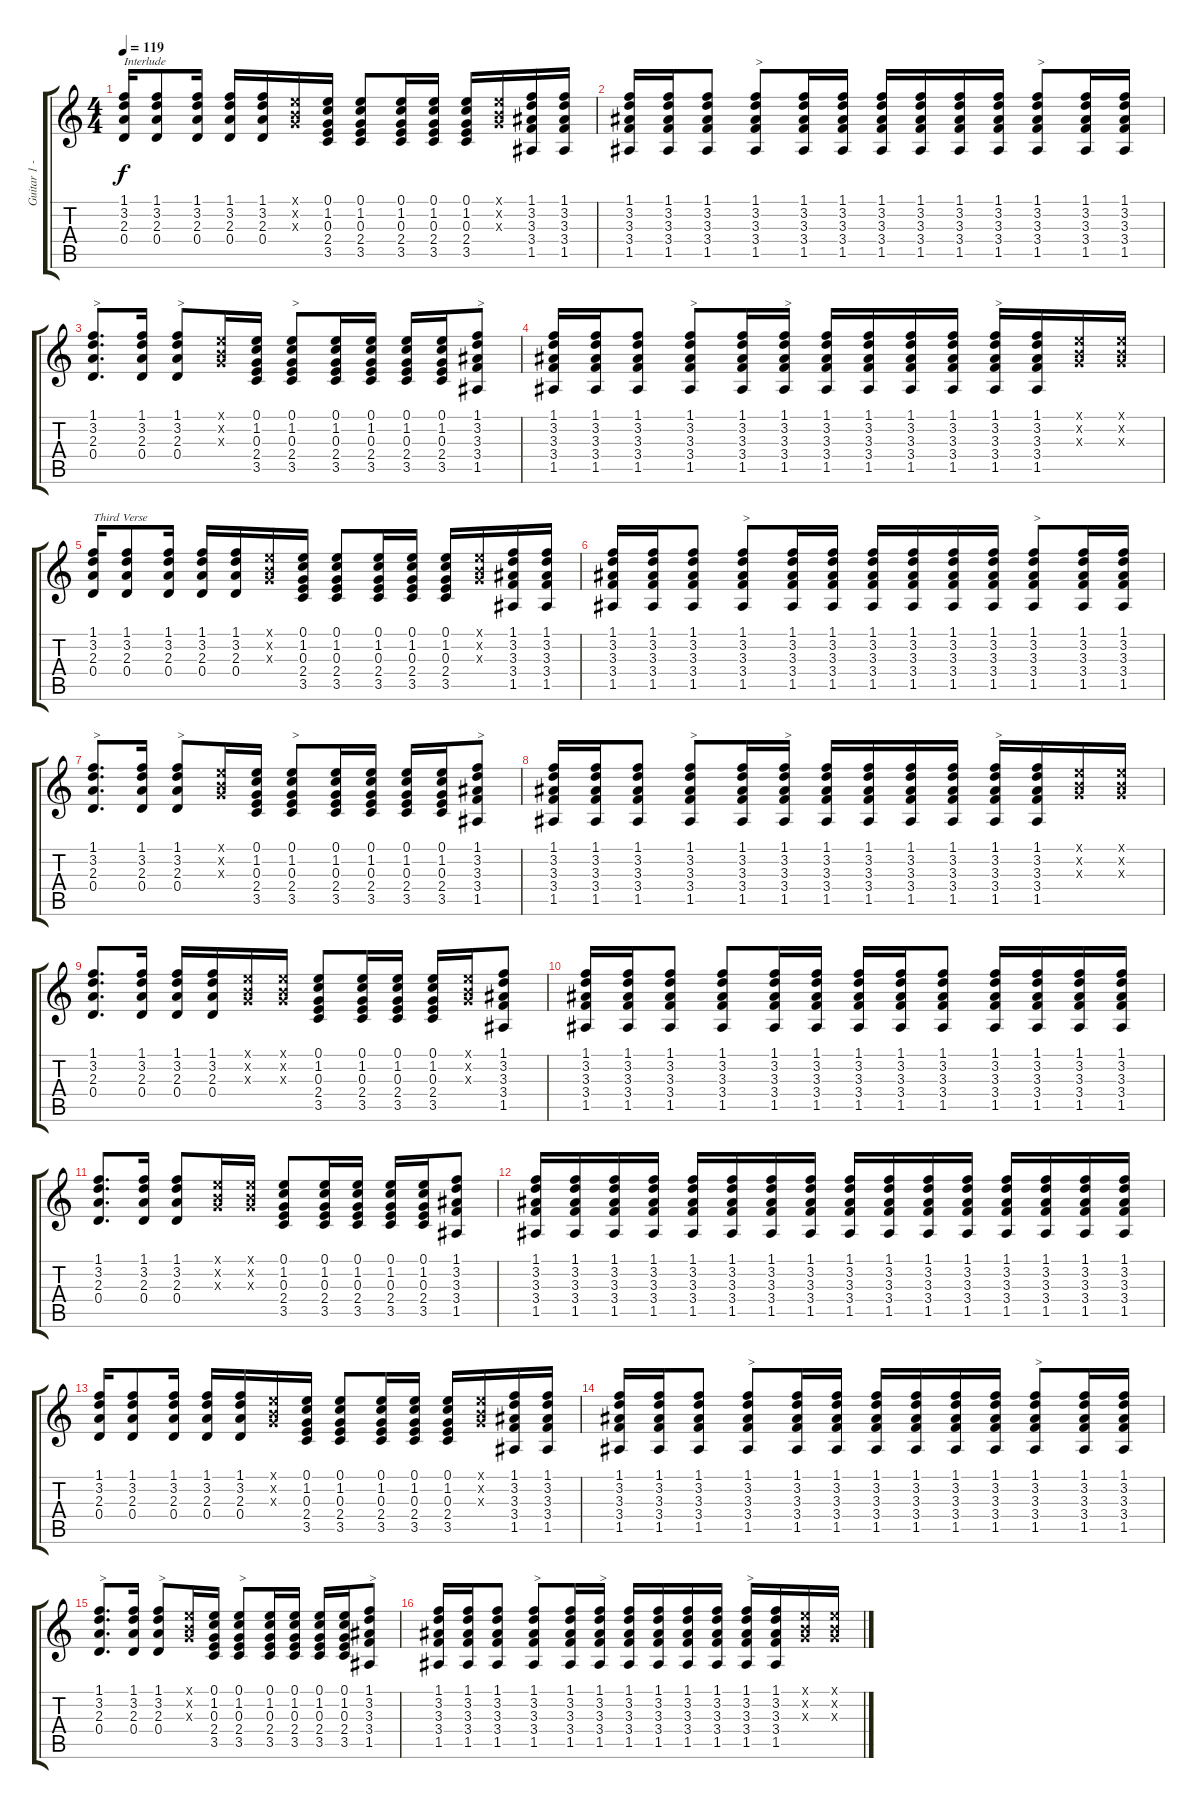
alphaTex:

\track ("Guitar 1 - Acoustic " "Guitar 1 -") {instrument acousticguitarsteel}
\staff {score tabs}
\tuning (E4 B3 G3 D3 A2 E2) {hide}
\ts (4 4)
\tempo 119
\clef g2
\ks c
(1.1 3.2 2.3 0.4).16{txt "Interlude" dy f} (1.1 3.2 2.3 0.4).8 (1.1 3.2 2.3 0.4).16 (1.1 3.2 2.3 0.4).16 (1.1 3.2 2.3 0.4).16 (0.1{x} 0.2{x} 0.3{x}).16 (0.1 1.2 0.3 2.4 3.5).16 (0.1 1.2 0.3 2.4 3.5).8 (0.1 1.2 0.3 2.4 3.5).16 (0.1 1.2 0.3 2.4 3.5).16 (0.1 1.2 0.3 2.4 3.5).16 (0.1{x} 0.2{x} 0.3{x}).16 (1.1 3.2 3.3 3.4 1.5).16 (1.1 3.2 3.3 3.4 1.5).16 |
(1.1 3.2 3.3 3.4 1.5).16 (1.1 3.2 3.3 3.4 1.5).16 (1.1 3.2 3.3 3.4 1.5).8 (1.1 3.2 3.3 3.4 1.5).8{txt ">"} (1.1 3.2 3.3 3.4 1.5).16 (1.1 3.2 3.3 3.4 1.5).16 (1.1 3.2 3.3 3.4 1.5).16 (1.1 3.2 3.3 3.4 1.5).16 (1.1 3.2 3.3 3.4 1.5).16 (1.1 3.2 3.3 3.4 1.5).16 (1.1 3.2 3.3 3.4 1.5).8{txt ">"} (1.1 3.2 3.3 3.4 1.5).16 (1.1 3.2 3.3 3.4 1.5).16 |
(1.1 3.2 2.3 0.4).8{d txt ">"} (1.1 3.2 2.3 0.4).16 (1.1 3.2 2.3 0.4).8{txt ">"} (0.1{x} 0.2{x} 0.3{x}).16 (0.1 1.2 0.3 2.4 3.5).16 (0.1 1.2 0.3 2.4 3.5).8{txt ">"} (0.1 1.2 0.3 2.4 3.5).16 (0.1 1.2 0.3 2.4 3.5).16 (0.1 1.2 0.3 2.4 3.5).16 (0.1 1.2 0.3 2.4 3.5).16 (1.1 3.2 3.3 3.4 1.5).8{txt ">"} |
(1.1 3.2 3.3 3.4 1.5).16 (1.1 3.2 3.3 3.4 1.5).16 (1.1 3.2 3.3 3.4 1.5).8 (1.1 3.2 3.3 3.4 1.5).8{txt ">"} (1.1 3.2 3.3 3.4 1.5).16 (1.1 3.2 3.3 3.4 1.5).16{txt ">"} (1.1 3.2 3.3 3.4 1.5).16 (1.1 3.2 3.3 3.4 1.5).16 (1.1 3.2 3.3 3.4 1.5).16 (1.1 3.2 3.3 3.4 1.5).16 (1.1 3.2 3.3 3.4 1.5).16{txt ">"} (1.1 3.2 3.3 3.4 1.5).16 (0.1{x} 0.2{x} 0.3{x}).16 (0.1{x} 0.2{x} 0.3{x}).16 |
(1.1 3.2 2.3 0.4).16{txt "Third Verse"} (1.1 3.2 2.3 0.4).8 (1.1 3.2 2.3 0.4).16 (1.1 3.2 2.3 0.4).16 (1.1 3.2 2.3 0.4).16 (0.1{x} 0.2{x} 0.3{x}).16 (0.1 1.2 0.3 2.4 3.5).16 (0.1 1.2 0.3 2.4 3.5).8 (0.1 1.2 0.3 2.4 3.5).16 (0.1 1.2 0.3 2.4 3.5).16 (0.1 1.2 0.3 2.4 3.5).16 (0.1{x} 0.2{x} 0.3{x}).16 (1.1 3.2 3.3 3.4 1.5).16 (1.1 3.2 3.3 3.4 1.5).16 |
(1.1 3.2 3.3 3.4 1.5).16 (1.1 3.2 3.3 3.4 1.5).16 (1.1 3.2 3.3 3.4 1.5).8 (1.1 3.2 3.3 3.4 1.5).8{txt ">"} (1.1 3.2 3.3 3.4 1.5).16 (1.1 3.2 3.3 3.4 1.5).16 (1.1 3.2 3.3 3.4 1.5).16 (1.1 3.2 3.3 3.4 1.5).16 (1.1 3.2 3.3 3.4 1.5).16 (1.1 3.2 3.3 3.4 1.5).16 (1.1 3.2 3.3 3.4 1.5).8{txt ">"} (1.1 3.2 3.3 3.4 1.5).16 (1.1 3.2 3.3 3.4 1.5).16 |
(1.1 3.2 2.3 0.4).8{d txt ">"} (1.1 3.2 2.3 0.4).16 (1.1 3.2 2.3 0.4).8{txt ">"} (0.1{x} 0.2{x} 0.3{x}).16 (0.1 1.2 0.3 2.4 3.5).16 (0.1 1.2 0.3 2.4 3.5).8{txt ">"} (0.1 1.2 0.3 2.4 3.5).16 (0.1 1.2 0.3 2.4 3.5).16 (0.1 1.2 0.3 2.4 3.5).16 (0.1 1.2 0.3 2.4 3.5).16 (1.1 3.2 3.3 3.4 1.5).8{txt ">"} |
(1.1 3.2 3.3 3.4 1.5).16 (1.1 3.2 3.3 3.4 1.5).16 (1.1 3.2 3.3 3.4 1.5).8 (1.1 3.2 3.3 3.4 1.5).8{txt ">"} (1.1 3.2 3.3 3.4 1.5).16 (1.1 3.2 3.3 3.4 1.5).16{txt ">"} (1.1 3.2 3.3 3.4 1.5).16 (1.1 3.2 3.3 3.4 1.5).16 (1.1 3.2 3.3 3.4 1.5).16 (1.1 3.2 3.3 3.4 1.5).16 (1.1 3.2 3.3 3.4 1.5).16{txt ">"} (1.1 3.2 3.3 3.4 1.5).16 (0.1{x} 0.2{x} 0.3{x}).16 (0.1{x} 0.2{x} 0.3{x}).16 |
(1.1 3.2 2.3 0.4).8{d} (1.1 3.2 2.3 0.4).16 (1.1 3.2 2.3 0.4).16 (1.1 3.2 2.3 0.4).16 (0.1{x} 0.2{x} 0.3{x}).16 (0.1{x} 0.2{x} 0.3{x}).16 (0.1 1.2 0.3 2.4 3.5).8 (0.1 1.2 0.3 2.4 3.5).16 (0.1 1.2 0.3 2.4 3.5).16 (0.1 1.2 0.3 2.4 3.5).16 (0.1{x} 0.2{x} 0.3{x}).16 (1.1 3.2 3.3 3.4 1.5).8 |
(1.1 3.2 3.3 3.4 1.5).16 (1.1 3.2 3.3 3.4 1.5).16 (1.1 3.2 3.3 3.4 1.5).8 (1.1 3.2 3.3 3.4 1.5).8 (1.1 3.2 3.3 3.4 1.5).16 (1.1 3.2 3.3 3.4 1.5).16 (1.1 3.2 3.3 3.4 1.5).16 (1.1 3.2 3.3 3.4 1.5).16 (1.1 3.2 3.3 3.4 1.5).8 (1.1 3.2 3.3 3.4 1.5).16 (1.1 3.2 3.3 3.4 1.5).16 (1.1 3.2 3.3 3.4 1.5).16 (1.1 3.2 3.3 3.4 1.5).16 |
(1.1 3.2 2.3 0.4).8{d} (1.1 3.2 2.3 0.4).16 (1.1 3.2 2.3 0.4).8 (0.1{x} 0.2{x} 0.3{x}).16 (0.1{x} 0.2{x} 0.3{x}).16 (0.1 1.2 0.3 2.4 3.5).8 (0.1 1.2 0.3 2.4 3.5).16 (0.1 1.2 0.3 2.4 3.5).16 (0.1 1.2 0.3 2.4 3.5).16 (0.1 1.2 0.3 2.4 3.5).16 (1.1 3.2 3.3 3.4 1.5).8 |
(1.1 3.2 3.3 3.4 1.5).16 (1.1 3.2 3.3 3.4 1.5).16 (1.1 3.2 3.3 3.4 1.5).16 (1.1 3.2 3.3 3.4 1.5).16 (1.1 3.2 3.3 3.4 1.5).16 (1.1 3.2 3.3 3.4 1.5).16 (1.1 3.2 3.3 3.4 1.5).16 (1.1 3.2 3.3 3.4 1.5).16 (1.1 3.2 3.3 3.4 1.5).16 (1.1 3.2 3.3 3.4 1.5).16 (1.1 3.2 3.3 3.4 1.5).16 (1.1 3.2 3.3 3.4 1.5).16 (1.1 3.2 3.3 3.4 1.5).16 (1.1 3.2 3.3 3.4 1.5).16 (1.1 3.2 3.3 3.4 1.5).16 (1.1 3.2 3.3 3.4 1.5).16 |
(1.1 3.2 2.3 0.4).16 (1.1 3.2 2.3 0.4).8 (1.1 3.2 2.3 0.4).16 (1.1 3.2 2.3 0.4).16 (1.1 3.2 2.3 0.4).16 (0.1{x} 0.2{x} 0.3{x}).16 (0.1 1.2 0.3 2.4 3.5).16 (0.1 1.2 0.3 2.4 3.5).8 (0.1 1.2 0.3 2.4 3.5).16 (0.1 1.2 0.3 2.4 3.5).16 (0.1 1.2 0.3 2.4 3.5).16 (0.1{x} 0.2{x} 0.3{x}).16 (1.1 3.2 3.3 3.4 1.5).16 (1.1 3.2 3.3 3.4 1.5).16 |
(1.1 3.2 3.3 3.4 1.5).16 (1.1 3.2 3.3 3.4 1.5).16 (1.1 3.2 3.3 3.4 1.5).8 (1.1 3.2 3.3 3.4 1.5).8{txt ">"} (1.1 3.2 3.3 3.4 1.5).16 (1.1 3.2 3.3 3.4 1.5).16 (1.1 3.2 3.3 3.4 1.5).16 (1.1 3.2 3.3 3.4 1.5).16 (1.1 3.2 3.3 3.4 1.5).16 (1.1 3.2 3.3 3.4 1.5).16 (1.1 3.2 3.3 3.4 1.5).8{txt ">"} (1.1 3.2 3.3 3.4 1.5).16 (1.1 3.2 3.3 3.4 1.5).16 |
(1.1 3.2 2.3 0.4).8{d txt ">"} (1.1 3.2 2.3 0.4).16 (1.1 3.2 2.3 0.4).8{txt ">"} (0.1{x} 0.2{x} 0.3{x}).16 (0.1 1.2 0.3 2.4 3.5).16 (0.1 1.2 0.3 2.4 3.5).8{txt ">"} (0.1 1.2 0.3 2.4 3.5).16 (0.1 1.2 0.3 2.4 3.5).16 (0.1 1.2 0.3 2.4 3.5).16 (0.1 1.2 0.3 2.4 3.5).16 (1.1 3.2 3.3 3.4 1.5).8{txt ">"} |
(1.1 3.2 3.3 3.4 1.5).16 (1.1 3.2 3.3 3.4 1.5).16 (1.1 3.2 3.3 3.4 1.5).8 (1.1 3.2 3.3 3.4 1.5).8{txt ">"} (1.1 3.2 3.3 3.4 1.5).16 (1.1 3.2 3.3 3.4 1.5).16{txt ">"} (1.1 3.2 3.3 3.4 1.5).16 (1.1 3.2 3.3 3.4 1.5).16 (1.1 3.2 3.3 3.4 1.5).16 (1.1 3.2 3.3 3.4 1.5).16 (1.1 3.2 3.3 3.4 1.5).16{txt ">"} (1.1 3.2 3.3 3.4 1.5).16 (0.1{x} 0.2{x} 0.3{x}).16 (0.1{x} 0.2{x} 0.3{x}).16
